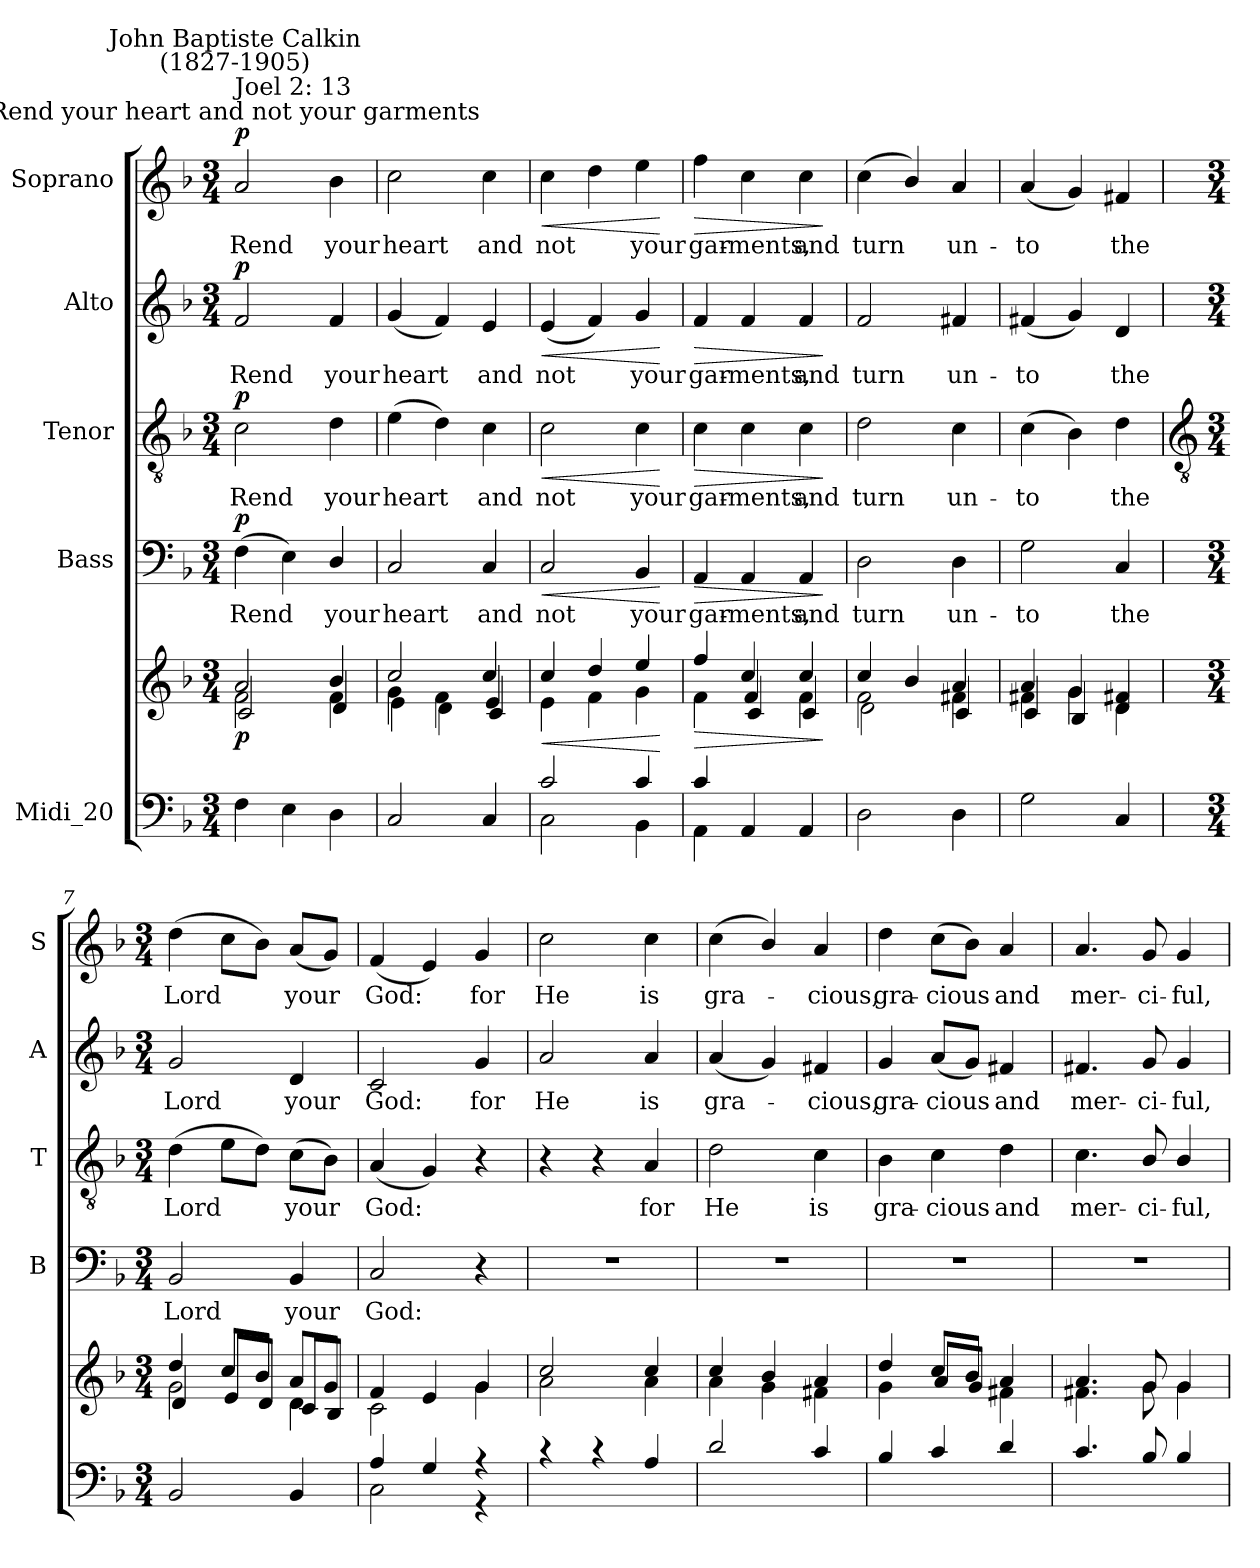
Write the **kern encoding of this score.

**kern	**kern	**dynam	**kern	**text	**dynam	**kern	**text	**dynam	**kern	**text	**dynam	**kern	**text	**dynam
*part5	*part5	*part5	*part4	*part4	*part4	*part3	*part3	*part3	*part2	*part2	*part2	*part1	*part1	*part1
*staff6	*staff5	*staff5/6	*staff4	*staff4	*staff4	*staff3	*staff3	*staff3	*staff2	*staff2	*staff2	*staff1	*staff1	*staff1
*I"Midi_20	*	*	*I"Bass	*	*	*I"Tenor	*	*	*I"Alto	*	*	*I"Soprano	*	*
*	*	*	*I'B	*	*	*I'T	*	*	*I'A	*	*	*I'S	*	*
*clefF4	*clefG2	*	*clefF4	*	*	*clefGv2	*	*	*clefG2	*	*	*clefG2	*	*
*k[b-]	*k[b-]	*	*k[b-]	*	*	*k[b-]	*	*	*k[b-]	*	*	*k[b-]	*	*
*F:	*F:	*	*F:	*	*	*F:	*	*	*F:	*	*	*F:	*	*
*M3/4	*M3/4	*	*M3/4	*	*	*M3/4	*	*	*M3/4	*	*	*M3/4	*	*
=1	=1	=1	=1	=1	=1	=1	=1	=1	=1	=1	=1	=1	=1	=1
*	*^	*	*	*	*	*	*	*	*	*	*	*	*	*
*	*	*^	*	*	*	*	*	*	*	*	*	*	*	*	*
!	!	!	!	!	!	!	!	!	!	!	!	!	!	!LO:TX:a:cj:t=Rend your heart and not your garments	!	!
!	!	!	!	!	!	!	!	!	!	!	!	!	!	!LO:TX:a:t=Joel 2&colon; 13	!	!
!	!	!	!	!	!	!	!	!	!	!	!	!	!	!LO:TX:a:cj:t=John Baptiste Calkin\n(1827-1905)	!	!
!	!	!	!	!LO:DY:b	!	!LO:LY:b	!LO:DY:b	!	!LO:LY:b	!LO:DY:b	!	!LO:LY:b	!LO:DY:b	!	!LO:LY:b	!LO:DY:b
4F	2a/	2f	2c	p	(>4F	Rend	p	2c	Rend	p	2f	Rend	p	2a/	Rend	p
4E	.	.	.	.	4E)	.	.	.	.	.	.	.	.	.	.	.
!	!	!	!	!	!	!LO:LY:b	!	!	!LO:LY:b	!	!	!LO:LY:b	!	!	!LO:LY:b	!
4D	4b-/	4f	4d	.	4D/	your	.	4d	your	.	4f	your	.	4b-	your	.
=2	=2	=2	=2	=2	=2	=2	=2	=2	=2	=2	=2	=2	=2	=2	=2	=2
!	!	!	!	!	!	!LO:LY:b	!	!	!LO:LY:b	!	!	!LO:LY:b	!	!	!LO:LY:b	!
2C	2cc/	4g\	4e\	.	2C	heart	.	(>4e	heart	.	(<4g	heart	.	2cc	heart	.
.	.	4f\	4d\	.	.	.	.	4d)	.	.	4f)	.	.	.	.	.
!	!	!	!	!	!	!LO:LY:b	!	!	!LO:LY:b	!	!	!LO:LY:b	!	!	!LO:LY:b	!
4C	4cc/	4e/	4c	.	4C	and	.	4c	and	.	4e	and	.	4cc	and	.
=3	=3	=3	=3	=3	=3	=3	=3	=3	=3	=3	=3	=3	=3	=3	=3	=3
*^	*	*	*	*	*	*	*	*	*	*	*	*	*	*	*	*
!	!	!	!	!	!LO:HP:b	!	!LO:LY:b	!LO:HP:b	!	!LO:LY:b	!LO:HP:b	!	!LO:LY:b	!LO:HP:b	!	!LO:LY:b	!LO:HP:b
*	*	*	*v	*v	*	*	*	*	*	*	*	*	*	*	*	*	*
2c	2C\	4cc/	4e	<	2C	not	<	2c	not	<	(<4e	not	<	4cc	not	<
.	.	4dd	4f\	.	.	.	.	.	.	.	4f)	.	.	4dd	.	.
!	!	!	!	!	!	!LO:LY:b	!	!	!LO:LY:b	!	!	!LO:LY:b	!	!	!LO:LY:b	!
4c	4BB-\	4ee	4g\	.	4BB-	your	.	4c	your	.	4g	your	.	4ee	your	.
*v	*v	*	*	*	*	*	*	*	*	*	*	*	*	*	*	*
*	*v	*v	*	*	*	*	*	*	*	*	*	*	*	*	*
.	.	[	.	.	[	.	.	[	.	.	[	.	.	[
=4	=4	=4	=4	=4	=4	=4	=4	=4	=4	=4	=4	=4	=4	=4
*^	*^	*	*	*	*	*	*	*	*	*	*	*	*	*
!	!	!	!	!LO:HP:b	!	!LO:LY:b	!LO:HP:b	!	!LO:LY:b	!LO:HP:b	!	!LO:LY:b	!LO:HP:b	!	!LO:LY:b	!LO:HP:b
*	*	*	*^	*	*	*	*	*	*	*	*	*	*	*	*	*
4c	4AA\	4ff	4f\	4ryy	>	4AA	gar-	>	4c	gar-	>	4f	gar-	>	4ff	gar-	>
!	!	!	!	!	!	!	!LO:LY:b	!	!	!LO:LY:b	!	!	!LO:LY:b	!	!	!LO:LY:b	!
2ryy	4AA	4cc/	4f/	4c/	.	4AA	-ments,	.	4c	-ments,	.	4f	-ments,	.	4cc	-ments,	.
!	!	!	!	!	!	!	!LO:LY:b	!	!	!LO:LY:b	!	!	!LO:LY:b	!	!	!LO:LY:b	!
.	4AA	4cc/	4f	4c/	.	4AA	and	.	4c	and	.	4f	and	.	4cc	and	.
*v	*v	*	*	*	*	*	*	*	*	*	*	*	*	*	*	*	*
*	*v	*v	*v	*	*	*	*	*	*	*	*	*	*	*	*	*
.	.	]	.	.	]	.	.	]	.	.	]	.	.	]
=5	=5	=5	=5	=5	=5	=5	=5	=5	=5	=5	=5	=5	=5	=5
*	*^	*	*	*	*	*	*	*	*	*	*	*	*	*
*	*	*^	*	*	*	*	*	*	*	*	*	*	*	*	*
!	!	!	!	!	!	!LO:LY:b	!	!	!LO:LY:b	!	!	!LO:LY:b	!	!	!LO:LY:b	!
2D	4cc/	2f\	2d\	.	2D	turn	.	2d	turn	.	2f	turn	.	(<4cc	turn	.
.	4b-/	.	.	.	.	.	.	.	.	.	.	.	.	4b-/)	.	.
!	!	!	!	!	!	!LO:LY:b	!	!	!LO:LY:b	!	!	!LO:LY:b	!	!	!LO:LY:b	!
4D	4a	4f#X	4c	.	4D	un-	.	4c	un-	.	4f#X	un-	.	4a	un-	.
=6	=6	=6	=6	=6	=6	=6	=6	=6	=6	=6	=6	=6	=6	=6	=6	=6
!	!	!	!	!	!	!LO:LY:b	!	!	!LO:LY:b	!	!	!LO:LY:b	!	!	!LO:LY:b	!
2G	4a	4f#X	4c	.	2G	-to	.	(>4c	-to	.	(<4f#X	-to	.	(<4a	-to	.
.	4g	4g	4B-	.	.	.	.	4B-)	.	.	4g)	.	.	4g)	.	.
!	!	!	!	!	!	!LO:LY:b	!	!	!LO:LY:b	!	!	!LO:LY:b	!	!	!LO:LY:b	!
4C	4f#X	4d	4d	.	4C	the	.	4d	the	.	4d	the	.	4f#X	the	.
!!LO:LB:g=z
=7	=7	=7	=7	=7	=7	=7	=7	=7	=7	=7	=7	=7	=7	=7	=7	=7
*	*	*	*	*	*	*	*	*clefGv2	*	*	*	*	*	*	*	*
*M3/4	*M3/4	*	*	*	*M3/4	*	*	*M3/4	*	*	*M3/4	*	*	*M3/4	*	*
!	!	!	!	!	!	!LO:LY:b	!	!	!LO:LY:b	!	!	!LO:LY:b	!	!	!LO:LY:b	!
2BB-	4dd/	2g\	4d	.	2BB-	Lord	.	(>4d	Lord	.	2g	Lord	.	(>4dd	Lord	.
.	8cc/L	.	8eL	.	.	.	.	8eL	.	.	.	.	.	8ccL	.	.
.	8b-/J	.	8dJ	.	.	.	.	8dJ)	.	.	.	.	.	8b-J)	.	.
!	!	!	!	!	!	!LO:LY:b	!	!	!LO:LY:b	!	!	!LO:LY:b	!	!	!LO:LY:b	!
4BB-	8aL	4d\	8cL	.	4BB-	your	.	(>8cL	your	.	4d	your	.	(<8aL	your	.
.	8gJ	.	8B-J	.	.	.	.	8B-J)	.	.	.	.	.	8gJ)	.	.
=8	=8	=8	=8	=8	=8	=8	=8	=8	=8	=8	=8	=8	=8	=8	=8	=8
*^	*	*	*	*	*	*	*	*	*	*	*	*	*	*	*	*
!	!	!	!	!	!	!	!LO:LY:b	!	!	!LO:LY:b	!	!	!LO:LY:b	!	!	!LO:LY:b	!
*	*	*	*v	*v	*	*	*	*	*	*	*	*	*	*	*	*	*
4A/	2C\	4f	2c	.	2C	God:	.	(<4A	God:	.	2c	God:	.	(<4f	God:	.
4G/	.	4e	.	.	.	.	.	4G)	.	.	.	.	.	4e)	.	.
!	!	!	!	!	!	!	!	!	!	!	!	!LO:LY:b	!	!	!LO:LY:b	!
4r	4r	4g	4g	.	4r	.	.	4r	.	.	4g	for	.	4g	for	.
=9	=9	=9	=9	=9	=9	=9	=9	=9	=9	=9	=9	=9	=9	=9	=9	=9
!	!LO:N:vis=1	!	!	!	!LO:N:vis=1	!	!	!	!	!	!	!LO:LY:b	!	!	!LO:LY:b	!
4r	2.ryy	2cc/	2a	.	2.r	.	.	4r	.	.	2a	He	.	2cc	He	.
4r	.	.	.	.	.	.	.	4r	.	.	.	.	.	.	.	.
!	!	!	!	!	!	!	!	!	!LO:LY:b	!	!	!LO:LY:b	!	!	!LO:LY:b	!
4A	.	4cc/	4a	.	.	.	.	4A	for	.	4a	is	.	4cc	is	.
=10	=10	=10	=10	=10	=10	=10	=10	=10	=10	=10	=10	=10	=10	=10	=10	=10
!	!LO:N:vis=1	!	!	!	!LO:N:vis=1	!	!	!	!LO:LY:b	!	!	!LO:LY:b	!	!	!LO:LY:b	!
2d	2.ryy	4cc/	4a	.	2.r	.	.	2d	He	.	(<4a	gra-	.	(<4cc	gra-	.
.	.	4b-/	4g	.	.	.	.	.	.	.	4g)	.	.	4b-/)	.	.
!	!	!	!	!	!	!	!	!	!LO:LY:b	!	!	!LO:LY:b	!	!	!LO:LY:b	!
4c	.	4a	4f#X	.	.	.	.	4c	is	.	4f#X	cious,	.	4a	cious,	.
=11	=11	=11	=11	=11	=11	=11	=11	=11	=11	=11	=11	=11	=11	=11	=11	=11
!	!LO:N:vis=1	!	!	!	!LO:N:vis=1	!	!	!	!LO:LY:b	!	!	!LO:LY:b	!	!	!LO:LY:b	!
4B-	2.ryy	4dd	4g\	.	2.r	.	.	4B-	gra-	.	4g	gra-	.	4dd	gra-	.
!	!	!	!	!	!	!	!	!	!LO:LY:b	!	!	!LO:LY:b	!	!	!LO:LY:b	!
4c	.	8cc/L	8a/L	.	.	.	.	4c	-cious	.	(<8aL	-cious	.	(>8ccL	-cious	.
.	.	8b-/J	8gJ	.	.	.	.	.	.	.	8gJ)	.	.	8b-J)	.	.
!	!	!	!	!	!	!	!	!	!LO:LY:b	!	!	!LO:LY:b	!	!	!LO:LY:b	!
4d	.	4a	4f#X	.	.	.	.	4d	and	.	4f#X	and	.	4a	and	.
=12	=12	=12	=12	=12	=12	=12	=12	=12	=12	=12	=12	=12	=12	=12	=12	=12
!	!LO:N:vis=1	!	!	!	!LO:N:vis=1	!	!	!	!LO:LY:b	!	!	!LO:LY:b	!	!	!LO:LY:b	!
4.c	2.ryy	4.a	4.f#X	.	2.r	.	.	4.c	mer-	.	4.f#X	mer-	.	4.a	mer-	.
!	!	!	!	!	!	!	!	!	!LO:LY:b	!	!	!LO:LY:b	!	!	!LO:LY:b	!
8B-	.	8g	8g	.	.	.	.	8B-/	-ci-	.	8g	-ci-	.	8g	-ci-	.
!	!	!	!	!	!	!	!	!	!LO:LY:b	!	!	!LO:LY:b	!	!	!LO:LY:b	!
4B-	.	4g	4g	.	.	.	.	4B-/	-ful,	.	4g	-ful,	.	4g	-ful,	.
*v	*v	*	*	*	*	*	*	*	*	*	*	*	*	*	*	*
*	*v	*v	*	*	*	*	*	*	*	*	*	*	*	*	*
=	=	=	=	=	=	=	=	=	=	=	=	=	=	=
*-	*-	*-	*-	*-	*-	*-	*-	*-	*-	*-	*-	*-	*-	*-
